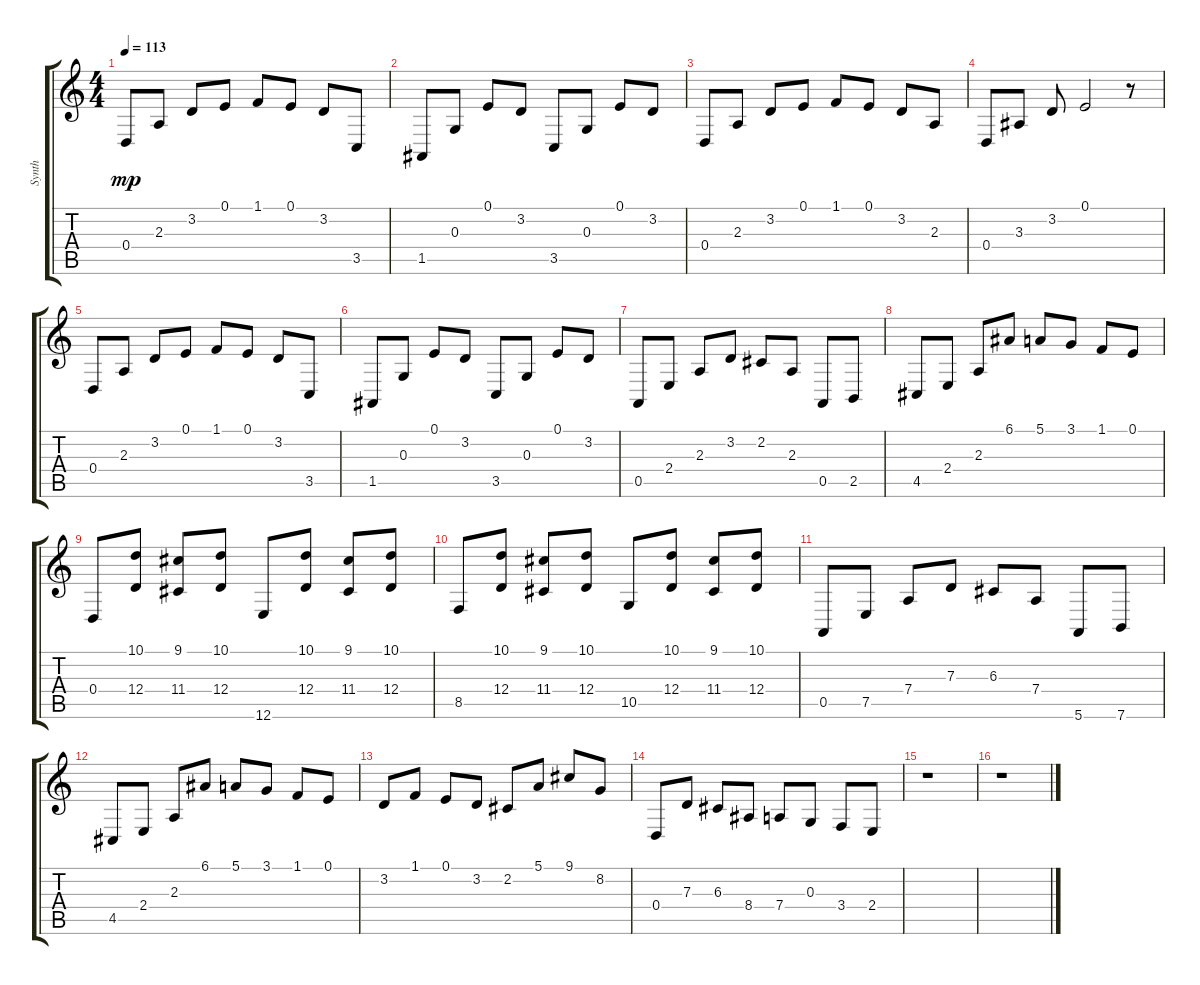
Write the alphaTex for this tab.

\track ("Synth" "Synth") {instrument pad3polysynth}
\staff {score tabs}
\tuning (E4 B3 G3 D3 A2 E2) {hide}
\ts (4 4)
\tempo 113
\clef g2
\ks c
0.4.8{dy mp} 2.3.8 3.2.8 0.1.8 1.1.8 0.1.8 3.2.8 3.5.8 |
1.5.8 0.3.8 0.1.8 3.2.8 3.5.8 0.3.8 0.1.8 3.2.8 |
0.4.8 2.3.8 3.2.8 0.1.8 1.1.8 0.1.8 3.2.8 2.3.8 |
0.4.8 3.3.8 3.2.8 0.1.2 r.8 |
0.4.8 2.3.8 3.2.8 0.1.8 1.1.8 0.1.8 3.2.8 3.5.8 |
1.5.8 0.3.8 0.1.8 3.2.8 3.5.8 0.3.8 0.1.8 3.2.8 |
0.5.8 2.4.8 2.3.8 3.2.8 2.2.8 2.3.8 0.5.8 2.5.8 |
4.5.8 2.4.8 2.3.8 6.1.8 5.1.8 3.1.8 1.1.8 0.1.8 |
0.4.8 (10.1 12.4).8 (9.1 11.4).8 (10.1 12.4).8 12.6.8 (10.1 12.4).8 (9.1 11.4).8 (10.1 12.4).8 |
8.5.8 (10.1 12.4).8 (9.1 11.4).8 (10.1 12.4).8 10.5.8 (10.1 12.4).8 (9.1 11.4).8 (10.1 12.4).8 |
0.5.8 7.5.8 7.4.8 7.3.8 6.3.8 7.4.8 5.6.8 7.6.8 |
4.5.8 2.4.8 2.3.8 6.1.8 5.1.8 3.1.8 1.1.8 0.1.8 |
3.2.8 1.1.8 0.1.8 3.2.8 2.2.8 5.1.8 9.1.8 8.2.8 |
0.4.8 7.3.8 6.3.8 8.4.8 7.4.8 0.3.8 3.4.8 2.4.8 |
r.1 |
r.1
